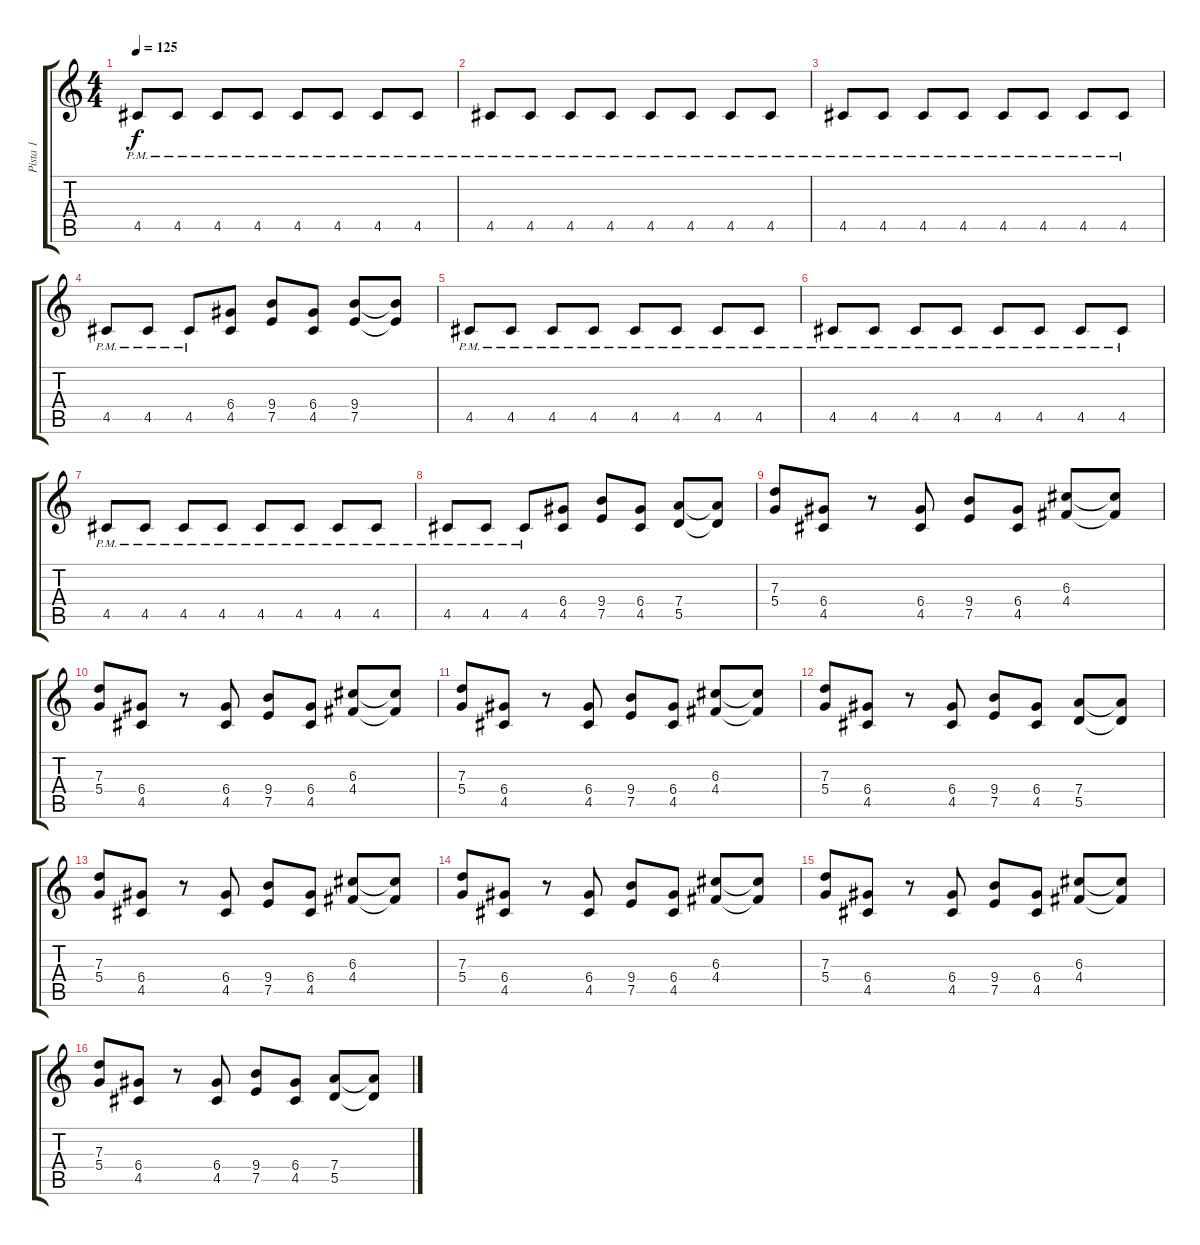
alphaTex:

\track ("Pista 1" "Pista 1") {instrument distortionguitar}
\staff {score tabs}
\tuning (E4 B3 G3 D3 A2 E2) {hide}
\ts (4 4)
\tempo 125
\clef g2
\ks c
4.5{pm}.8{dy f} 4.5{pm}.8 4.5{pm}.8 4.5{pm}.8 4.5{pm}.8 4.5{pm}.8 4.5{pm}.8 4.5{pm}.8 |
4.5{pm}.8 4.5{pm}.8 4.5{pm}.8 4.5{pm}.8 4.5{pm}.8 4.5{pm}.8 4.5{pm}.8 4.5{pm}.8 |
4.5{pm}.8 4.5{pm}.8 4.5{pm}.8 4.5{pm}.8 4.5{pm}.8 4.5{pm}.8 4.5{pm}.8 4.5{pm}.8 |
4.5{pm}.8 4.5{pm}.8 4.5{pm}.8 (6.4 4.5).8 (9.4 7.5).8 (6.4 4.5).8 (9.4 7.5).8 (9.4{t} 7.5{t}).8 |
4.5{pm}.8 4.5{pm}.8 4.5{pm}.8 4.5{pm}.8 4.5{pm}.8 4.5{pm}.8 4.5{pm}.8 4.5{pm}.8 |
4.5{pm}.8 4.5{pm}.8 4.5{pm}.8 4.5{pm}.8 4.5{pm}.8 4.5{pm}.8 4.5{pm}.8 4.5{pm}.8 |
4.5{pm}.8 4.5{pm}.8 4.5{pm}.8 4.5{pm}.8 4.5{pm}.8 4.5{pm}.8 4.5{pm}.8 4.5{pm}.8 |
4.5{pm}.8 4.5{pm}.8 4.5{pm}.8 (6.4 4.5).8 (9.4 7.5).8 (6.4 4.5).8 (7.4 5.5).8 (7.4{t} 5.5{t}).8 |
(7.3 5.4).8 (6.4 4.5).8 r.8 (6.4 4.5).8 (9.4 7.5).8 (6.4 4.5).8 (6.3 4.4).8 (6.3{t} 4.4{t}).8 |
(7.3 5.4).8 (6.4 4.5).8 r.8 (6.4 4.5).8 (9.4 7.5).8 (6.4 4.5).8 (6.3 4.4).8 (6.3{t} 4.4{t}).8 |
(7.3 5.4).8 (6.4 4.5).8 r.8 (6.4 4.5).8 (9.4 7.5).8 (6.4 4.5).8 (6.3 4.4).8 (6.3{t} 4.4{t}).8 |
(7.3 5.4).8 (6.4 4.5).8 r.8 (6.4 4.5).8 (9.4 7.5).8 (6.4 4.5).8 (7.4 5.5).8 (7.4{t} 5.5{t}).8 |
(7.3 5.4).8 (6.4 4.5).8 r.8 (6.4 4.5).8 (9.4 7.5).8 (6.4 4.5).8 (6.3 4.4).8 (6.3{t} 4.4{t}).8 |
(7.3 5.4).8 (6.4 4.5).8 r.8 (6.4 4.5).8 (9.4 7.5).8 (6.4 4.5).8 (6.3 4.4).8 (6.3{t} 4.4{t}).8 |
(7.3 5.4).8 (6.4 4.5).8 r.8 (6.4 4.5).8 (9.4 7.5).8 (6.4 4.5).8 (6.3 4.4).8 (6.3{t} 4.4{t}).8 |
(7.3 5.4).8 (6.4 4.5).8 r.8 (6.4 4.5).8 (9.4 7.5).8 (6.4 4.5).8 (7.4 5.5).8 (7.4{t} 5.5{t}).8
